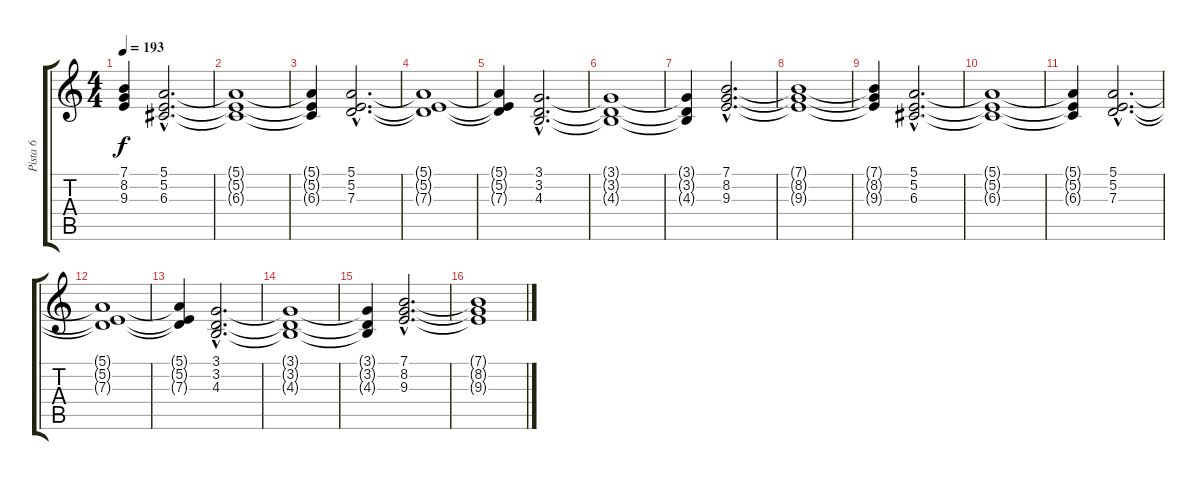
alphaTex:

\track ("Pista 6" "Pista 6") {instrument choiraahs}
\staff {score tabs}
\tuning (E4 B3 G3 D3 A2 E2) {hide}
\ts (4 4)
\tempo 193
\clef g2
\ks c
(7.1{t} 8.2{t} 9.3{t}).4{dy f} (5.1{hac} 5.2{hac} 6.3{hac}).2{d} |
(5.1{t} 5.2{t} 6.3{t}).1 |
(5.1{t} 5.2{t} 6.3{t}).4 (5.1{hac} 5.2{hac} 7.3{hac}).2{d} |
(5.1{t} 5.2{t} 7.3{t}).1 |
(5.1{t} 5.2{t} 7.3{t}).4 (3.1{hac} 3.2{hac} 4.3{hac}).2{d} |
(3.1{t} 3.2{t} 4.3{t}).1 |
(3.1{t} 3.2{t} 4.3{t}).4 (7.1{hac} 8.2{hac} 9.3{hac}).2{d} |
(7.1{t} 8.2{t} 9.3{t}).1 |
(7.1{t} 8.2{t} 9.3{t}).4 (5.1{hac} 5.2{hac} 6.3{hac}).2{d} |
(5.1{t} 5.2{t} 6.3{t}).1 |
(5.1{t} 5.2{t} 6.3{t}).4 (5.1{hac} 5.2{hac} 7.3{hac}).2{d} |
(5.1{t} 5.2{t} 7.3{t}).1 |
(5.1{t} 5.2{t} 7.3{t}).4 (3.1{hac} 3.2{hac} 4.3{hac}).2{d} |
(3.1{t} 3.2{t} 4.3{t}).1 |
(3.1{t} 3.2{t} 4.3{t}).4 (7.1{hac} 8.2{hac} 9.3{hac}).2{d} |
(7.1{t} 8.2{t} 9.3{t}).1
